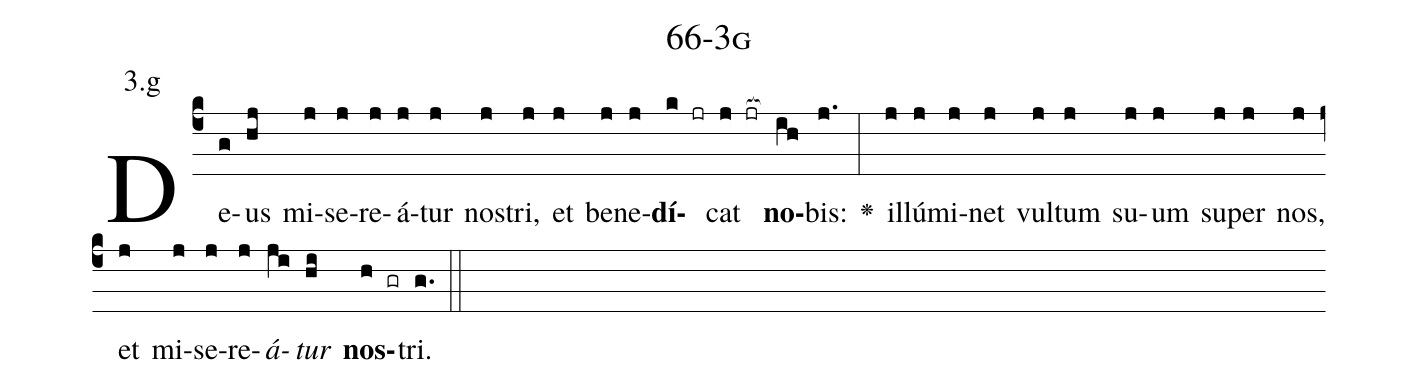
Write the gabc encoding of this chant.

name: 66-3g;
annotation: 3.g;
%%
(c4)De(g)us(hj) mi(j)se(j)re(j)á(j)tur(j) nos(j)tri,(j) et(j) be(j)ne(j)<b>dí</b>(k jr)cat(j jr[ocb:1{]) <b>no</b>(ih[ocb:0}])bis:(j.) <v>\greheightstar</v>(:) il(j)lú(j)mi(j)net(j) vul(j)tum(j) su(j)um(j) su(j)per(j) nos,(j) et(j) mi(j)se(j)re(j)<i>á</i>(ji)<i>tur</i>(hi) <b>nos</b>(h gr)tri.(g.) (::)


%E(j) u(j) o(ji) u(hi) a(h) e.(g.) (::)
